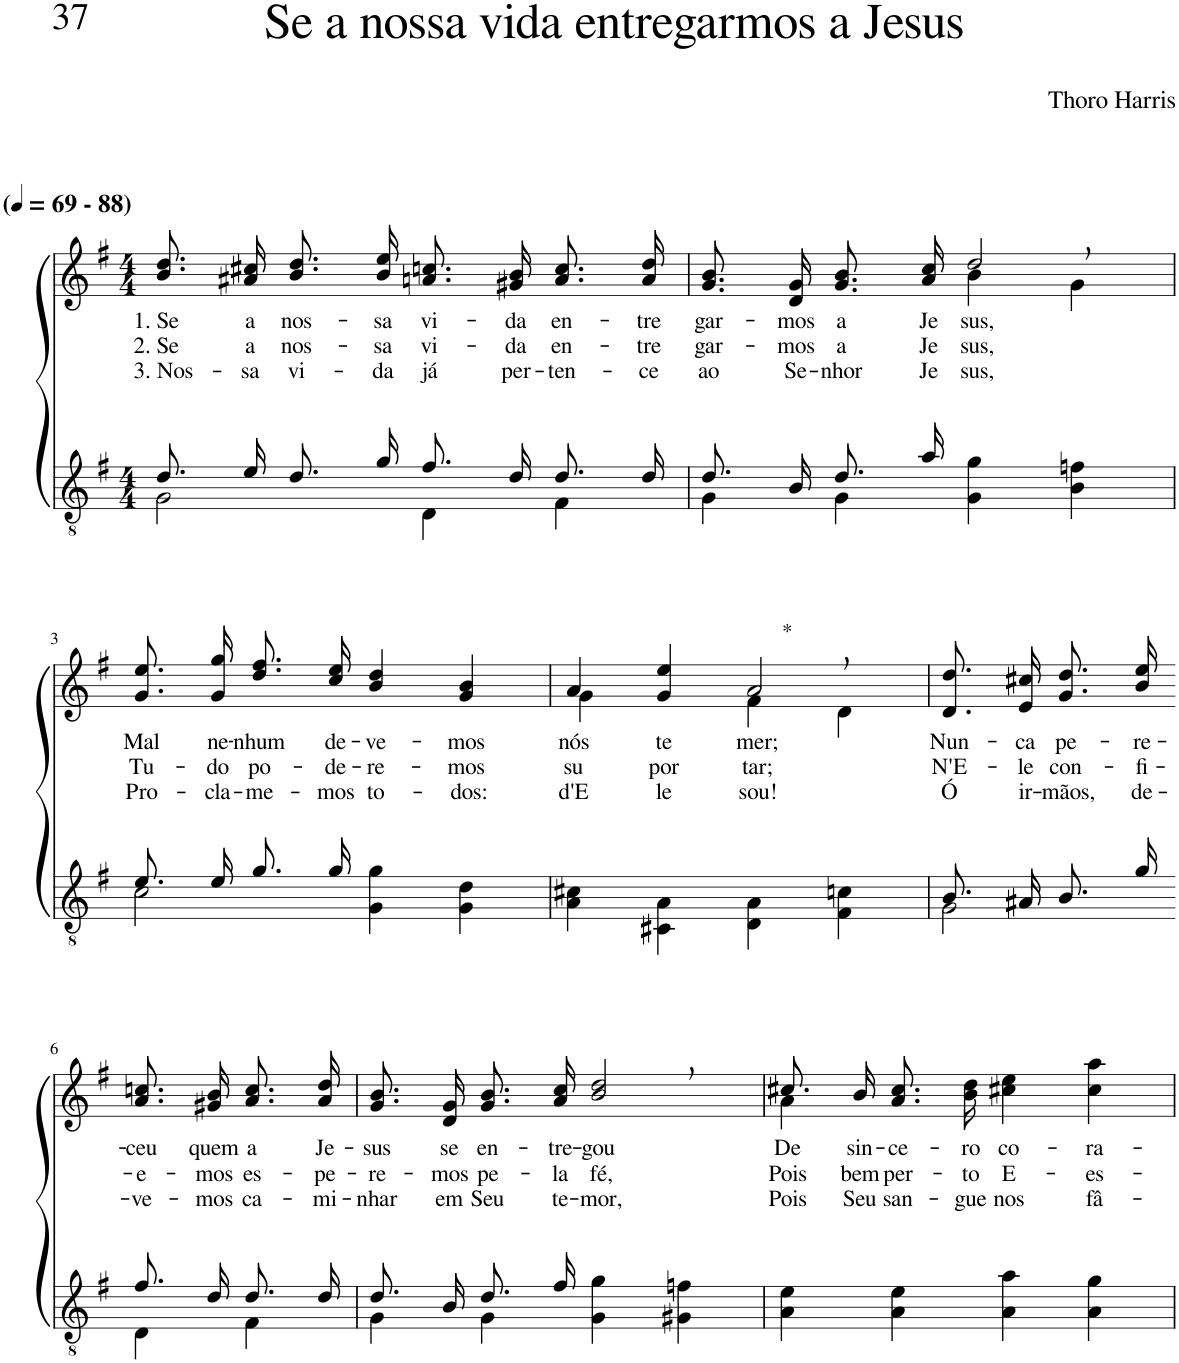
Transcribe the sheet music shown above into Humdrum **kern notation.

**kern	**kern	**text	**text	**text
*part2	*part1	*part1	*part1	*part1
*staff2	*staff1	*staff1	*staff1	*staff1
*I"Parte III e IV	*I"Parte I e II	*	*	*
*clefGv2	*clefG2	*	*	*
*Trd3c5	*Trd3c5	*	*	*
*k[f#]	*k[f#]	*	*	*
*M4/4	*M4/4	*	*	*
*MM69	*MM69	*	*	*
=1	=1	=1	=1	=1
*^	*	*	*	*
!	!	!LO:TX:a:B:t=(	!	!	!
!	!	!LO:TX:a:B:t=- 88)	!	!	!
!	!	!	!LO:LY:b	!LO:LY:b	!LO:LY:b
8.d/L	2G\	8.b\ 8.dd\L	1. Se	2. Se	3. Nos-
!	!	!	!LO:LY:b	!LO:LY:b	!LO:LY:b
16e/Jk	.	16a#X\ 16cc#X\Jk	a	a	-sa
!	!	!	!LO:LY:b	!LO:LY:b	!LO:LY:b
8.d/L	.	8.b\ 8.dd\L	nos-	nos-	vi-
!	!	!	!LO:LY:b	!LO:LY:b	!LO:LY:b
16g/Jk	.	16b\ 16ee\Jk	-sa	-sa	-da
!	!	!	!LO:LY:b	!LO:LY:b	!LO:LY:b
8.f#/L	4D\	8.an/ 8.ccn/L	vi-	vi-	já
!	!	!	!LO:LY:b	!LO:LY:b	!LO:LY:b
16d/Jk	.	16g#X/ 16b/Jk	-da	-da	per-
!	!	!	!LO:LY:b	!LO:LY:b	!LO:LY:b
8.d/L	4F#\	8.a\ 8.cc\L	en-	en-	-ten-
!	!	!	!LO:LY:b	!LO:LY:b	!LO:LY:b
16d/Jk	.	16a\ 16dd\Jk	-tre-	-tre-	-ce
=2	=2	=2	=2	=2	=2
*	*	*^	*	*	*
!	!	!	!	!LO:LY:b	!LO:LY:b	!LO:LY:b
8.d/L	4G\	2ryy	8.g/ 8.b/L	-gar-	-gar-	ao
!	!	!	!	!LO:LY:b	!LO:LY:b	!LO:LY:b
16B/Jk	.	.	16d/ 16g/Jk	-mos	-mos	Se-
!	!	!	!	!LO:LY:b	!LO:LY:b	!LO:LY:b
8.d/L	4G\	.	8.g/ 8.b/L	a	a	-nhor
!	!	!	!	!LO:LY:b	!LO:LY:b	!LO:LY:b
16a/Jk	.	.	16a/ 16cc/Jk	Je-	Je-	Je-
!	!	!	!	!LO:LY:b	!LO:LY:b	!LO:LY:b
2ryy	4G\ 4g\	2dd,/	4b\	-sus,	-sus,	-sus,
.	4B\ 4fn\	.	4g\	.	.	.
!!LO:LB:g=z
=3	=3	=3	=3	=3	=3	=3
!	!	!	!	!LO:LY:b	!LO:LY:b	!LO:LY:b
*	*	*v	*v	*	*	*
8.e/L	2c\	8.g\ 8.ee\L	Mal	Tu-	Pro-
!	!	!	!LO:LY:b	!LO:LY:b	!LO:LY:b
16e/Jk	.	16g\ 16gg\Jk	ne-	-do	-cla-
!	!	!	!LO:LY:b	!LO:LY:b	!LO:LY:b
8.g/L	.	8.dd\ 8.ff#\L	-nhum	po-	-me-
!	!	!	!LO:LY:b	!LO:LY:b	!LO:LY:b
16g/Jk	.	16cc\ 16ee\Jk	de-	-de-	-mos
!	!	!	!LO:LY:b	!LO:LY:b	!LO:LY:b
2ryy	4G\ 4g\	4b/ 4dd/	-ve-	-re-	to-
!	!	!	!LO:LY:b	!LO:LY:b	!LO:LY:b
.	4G\ 4d\	4g/ 4b/	-mos	-mos	-dos:
=4	=4	=4	=4	=4	=4
*	*	*^	*	*	*
!	!	!	!	!LO:LY:b	!LO:LY:b	!LO:LY:b
*v	*v	*	*	*	*	*
4A\ 4c#X\	4a/	4g\	nós	su-	d'E-
!	!	!	!LO:LY:b	!LO:LY:b	!LO:LY:b
4C#X\ 4A\	4g/ 4ee/	4ryy	te-	-por-	-le
!	!LO:TX:a:t=*	!	!	!	!
!	!	!	!LO:LY:b	!LO:LY:b	!LO:LY:b
4D\ 4A\	2a,/	4f#\	-mer;	-tar;	sou!
4F#\ 4cn\	.	4d\	.	.	.
=5	=5	=5	=5	=5	=5
*^	*	*	*	*	*
!	!	!	!	!LO:LY:b	!LO:LY:b	!LO:LY:b
*	*	*v	*v	*	*	*
8.B/L	2G\	8.d/ 8.dd/L	Nun-	N'E-	Ó
!	!	!	!LO:LY:b	!LO:LY:b	!LO:LY:b
16A#X/Jk	.	16e/ 16cc#X/Jk	-ca	-le	ir-
!	!	!	!LO:LY:b	!LO:LY:b	!LO:LY:b
8.B/L	.	8.g\ 8.dd\L	pe-	con-	-mãos,
!	!	!	!LO:LY:b	!LO:LY:b	!LO:LY:b
16g/Jk	.	16b\ 16ee\Jk	-re-	-fi-	de-
!!LO:LB:g=z
=6-	=6-	=6-	=6-	=6-	=6-
!	!	!	!LO:LY:b	!LO:LY:b	!LO:LY:b
8.f#/L	4D\	8.a/ 8.ccn/L	-ceu	-e-	-ve-
!	!	!	!LO:LY:b	!LO:LY:b	!LO:LY:b
16d/Jk	.	16g#X/ 16b/Jk	quem	-mos	-mos
!	!	!	!LO:LY:b	!LO:LY:b	!LO:LY:b
8.d/L	4F#\	8.a\ 8.cc\L	a	es-	ca-
!	!	!	!LO:LY:b	!LO:LY:b	!LO:LY:b
16d/Jk	.	16a\ 16dd\Jk	Je-	-pe-	-mi-
=7	=7	=7	=7	=7	=7
!	!	!	!LO:LY:b	!LO:LY:b	!LO:LY:b
8.d/L	4G\	8.g/ 8.b/L	-sus	-re-	-nhar
!	!	!	!LO:LY:b	!LO:LY:b	!LO:LY:b
16B/Jk	.	16d/ 16g/Jk	se	-mos	em
!	!	!	!LO:LY:b	!LO:LY:b	!LO:LY:b
8.d/L	4G\	8.g/ 8.b/L	en-	pe-	Seu
!	!	!	!LO:LY:b	!LO:LY:b	!LO:LY:b
16f#/Jk	.	16a/ 16cc/Jk	-tre-	-la	te-
!	!	!	!LO:LY:b	!LO:LY:b	!LO:LY:b
2ryy	4G\ 4g\	2b/, 2dd/,	-gou	fé,	-mor,
.	4G#X\ 4fn\	.	.	.	.
=8	=8	=8	=8	=8	=8
!	!	!	!LO:LY:b	!LO:LY:b	!LO:LY:b
*v	*v	*^	*	*	*
4A\ 4e\	8.cc#X/L	4a\	De	Pois	Pois
!	!	!	!LO:LY:b	!LO:LY:b	!LO:LY:b
.	16b/Jk	.	sin-	bem	Seu
!	!	!	!LO:LY:b	!LO:LY:b	!LO:LY:b
4A\ 4e\	8.a\ 8.cc#\L	2.ryy	-ce-	per-	san-
!	!	!	!LO:LY:b	!LO:LY:b	!LO:LY:b
.	16b\ 16dd\Jk	.	-ro	-to	-gue
!	!	!	!LO:LY:b	!LO:LY:b	!LO:LY:b
4A\ 4a\	4cc#X\ 4ee\	.	co-	E-	nos
!	!	!	!LO:LY:b	!LO:LY:b	!LO:LY:b
4A\ 4g\	4cc#\ 4aa\	.	-ra-	-es-	fâ-
*	*v	*v	*	*	*
=	=	=	=	=
*-	*-	*-	*-	*-
